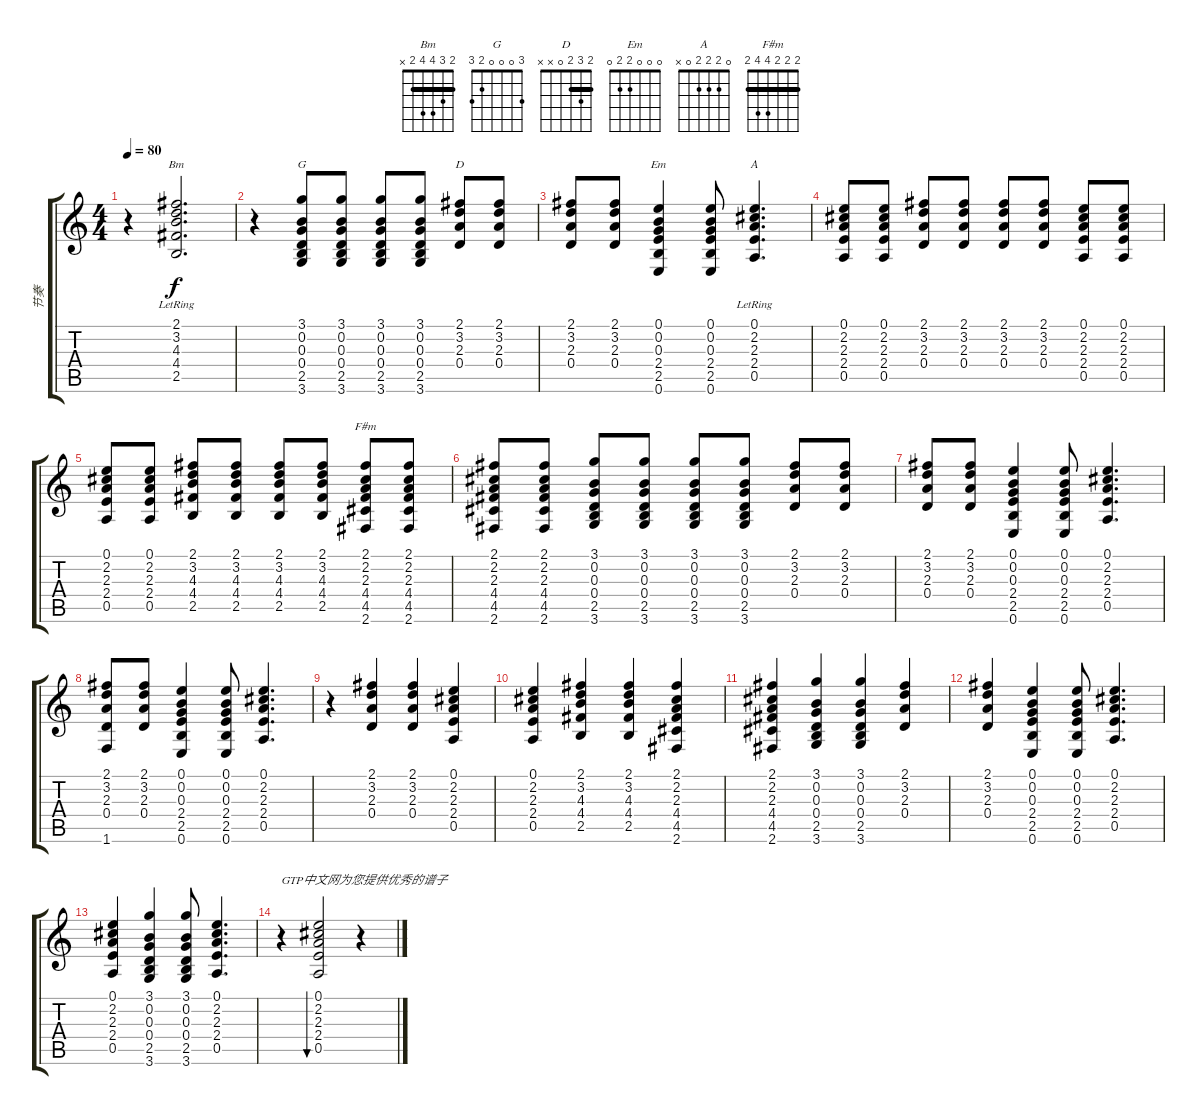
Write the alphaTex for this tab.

\track ("节奏" "节奏") {instrument acousticguitarsteel}
\staff {score tabs}
\tuning (E4 B3 G3 D3 A2 E2) {hide}
\chord ("Bm" 2 3 4 4 2 x) {barre 2}
\chord ("G" 3 0 0 0 2 3)
\chord ("D" 2 3 2 0 x x) {barre 2}
\chord ("Em" 0 0 0 2 2 0)
\chord ("A" 0 2 2 2 0 x)
\chord ("F#m" 2 2 2 4 4 2) {barre 2}
\ts (4 4)
\tempo 80
\clef g2
\ks c
r.4{dy f} (2.1 3.2{lr} 4.3 4.4 2.5).2{d ch "Bm"} |
r.4 (3.1 0.2 0.3 0.4 2.5 3.6).8{ch "G"} (3.1 0.2 0.3 0.4 2.5 3.6).8 (3.1 0.2 0.3 0.4 2.5 3.6).8 (3.1 0.2 0.3 0.4 2.5 3.6).8 (2.1 3.2 2.3 0.4).8{ch "D"} (2.1 3.2 2.3 0.4).8 |
(2.1 3.2 2.3 0.4).8 (2.1 3.2 2.3 0.4).8 (0.1 0.2 0.3 2.4 2.5 0.6).4{ch "Em"} (0.1 0.2 0.3 2.4 2.5 0.6).8 (0.1 2.2{lr} 2.3 2.4 0.5).4{d ch "A"} |
(0.1 2.2 2.3 2.4 0.5).8 (0.1 2.2 2.3 2.4 0.5).8 (2.1 3.2 2.3 0.4).8 (2.1 3.2 2.3 0.4).8 (2.1 3.2 2.3 0.4).8 (2.1 3.2 2.3 0.4).8 (0.1 2.2 2.3 2.4 0.5).8 (0.1 2.2 2.3 2.4 0.5).8 |
(0.1 2.2 2.3 2.4 0.5).8 (0.1 2.2 2.3 2.4 0.5).8 (2.1 3.2 4.3 4.4 2.5).8 (2.1 3.2 4.3 4.4 2.5).8 (2.1 3.2 4.3 4.4 2.5).8 (2.1 3.2 4.3 4.4 2.5).8 (2.1 2.2 2.3 4.4 4.5 2.6).8{ch "F#m"} (2.1 2.2 2.3 4.4 4.5 2.6).8 |
(2.1 2.2 2.3 4.4 4.5 2.6).8 (2.1 2.2 2.3 4.4 4.5 2.6).8 (3.1 0.2 0.3 0.4 2.5 3.6).8 (3.1 0.2 0.3 0.4 2.5 3.6).8 (3.1 0.2 0.3 0.4 2.5 3.6).8 (3.1 0.2 0.3 0.4 2.5 3.6).8 (2.1 3.2 2.3 0.4).8 (2.1 3.2 2.3 0.4).8 |
(2.1 3.2 2.3 0.4).8 (2.1 3.2 2.3 0.4).8 (0.1 0.2 0.3 2.4 2.5 0.6).4 (0.1 0.2 0.3 2.4 2.5 0.6).8 (0.1 2.2 2.3 2.4 0.5).4{d} |
(2.1 3.2 2.3 0.4 1.6).8 (2.1 3.2 2.3 0.4).8 (0.1 0.2 0.3 2.4 2.5 0.6).4 (0.1 0.2 0.3 2.4 2.5 0.6).8 (0.1 2.2 2.3 2.4 0.5).4{d} |
r.4 (2.1 3.2 2.3 0.4).4 (2.1 3.2 2.3 0.4).4 (0.1 2.2 2.3 2.4 0.5).4 |
(0.1 2.2 2.3 2.4 0.5).4 (2.1 3.2 4.3 4.4 2.5).4 (2.1 3.2 4.3 4.4 2.5).4 (2.1 2.2 2.3 4.4 4.5 2.6).4 |
(2.1 2.2 2.3 4.4 4.5 2.6).4 (3.1 0.2 0.3 0.4 2.5 3.6).4 (3.1 0.2 0.3 0.4 2.5 3.6).4 (2.1 3.2 2.3 0.4).4 |
(2.1 3.2 2.3 0.4).4 (0.1 0.2 0.3 2.4 2.5 0.6).4 (0.1 0.2 0.3 2.4 2.5 0.6).8 (0.1 2.2 2.3 2.4 0.5).4{d} |
(0.1 2.2 2.3 2.4 0.5).4 (3.1 0.2 0.3 0.4 2.5 3.6).4 (3.1 0.2 0.3 0.4 2.5 3.6).8 (0.1 2.2 2.3 2.4 0.5).4{d} |
r.4{txt "GTP中文网为您提供优秀的谱子"} (0.1 2.2 2.3 2.4 0.5).2{bu 60} r.4
